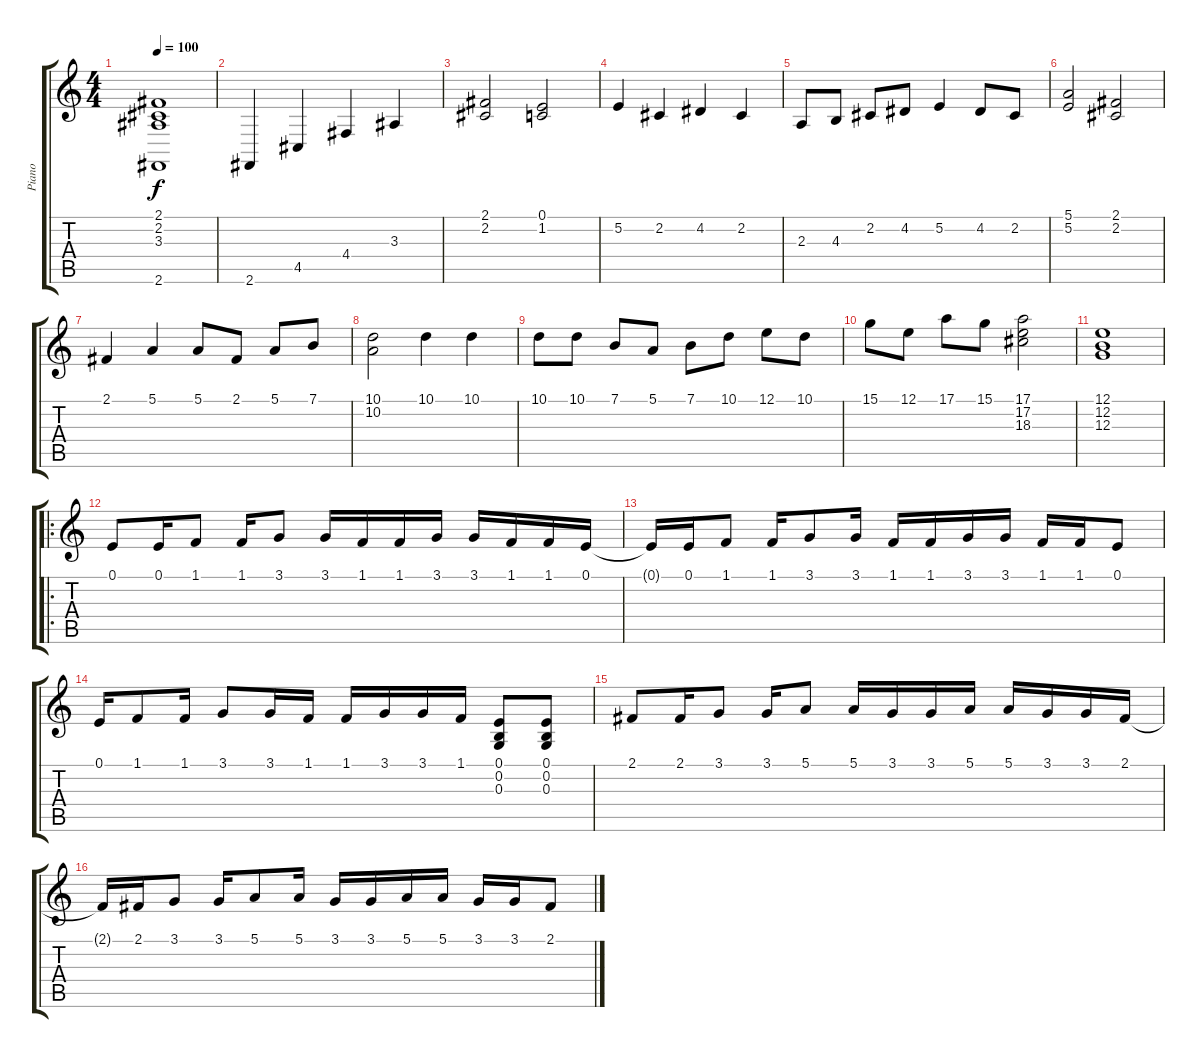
\track ("Piano" "Piano") {instrument brightacousticpiano}
\staff {score tabs}
\tuning (E4 B3 G3 D3 A2 E2) {hide}
\ts (4 4)
\tempo 100
\clef g2
\ks c
(2.1 2.2 3.3 2.6).1{dy f instrument brightacousticpiano} |
2.6.4 4.5.4 4.4.4 3.3.4 |
(2.1 2.2).2 (0.1 1.2).2 |
5.2.4 2.2.4 4.2.4 2.2.4 |
2.3.8 4.3.8 2.2.8 4.2.8 5.2.4 4.2.8 2.2.8 |
(5.1 5.2).2 (2.1 2.2).2 |
2.1.4 5.1.4 5.1.8 2.1.8 5.1.8 7.1.8 |
(10.1 10.2).2 10.1.4 10.1.4 |
10.1.8 10.1.8 7.1.8 5.1.8 7.1.8 10.1.8 12.1.8 10.1.8 |
15.1.8 12.1.8 17.1.8 15.1.8 (17.1 17.2 18.3).2 |
(12.1 12.2 12.3).1 |
\ro
0.1.8 0.1.16 1.1.8 1.1.16 3.1.8 3.1.16 1.1.16 1.1.16 3.1.16 3.1.16 1.1.16 1.1.16 0.1.16 |
0.1{t}.16 0.1.16 1.1.8 1.1.16 3.1.8 3.1.16 1.1.16 1.1.16 3.1.16 3.1.16 1.1.16 1.1.16 0.1.8 |
0.1.16 1.1.8 1.1.16 3.1.8 3.1.16 1.1.16 1.1.16 3.1.16 3.1.16 1.1.16 (0.1 0.2 0.3).8 (0.1 0.2 0.3).8 |
2.1.8 2.1.16 3.1.8 3.1.16 5.1.8 5.1.16 3.1.16 3.1.16 5.1.16 5.1.16 3.1.16 3.1.16 2.1.16 |
2.1{t}.16 2.1.16 3.1.8 3.1.16 5.1.8 5.1.16 3.1.16 3.1.16 5.1.16 5.1.16 3.1.16 3.1.16 2.1.8
